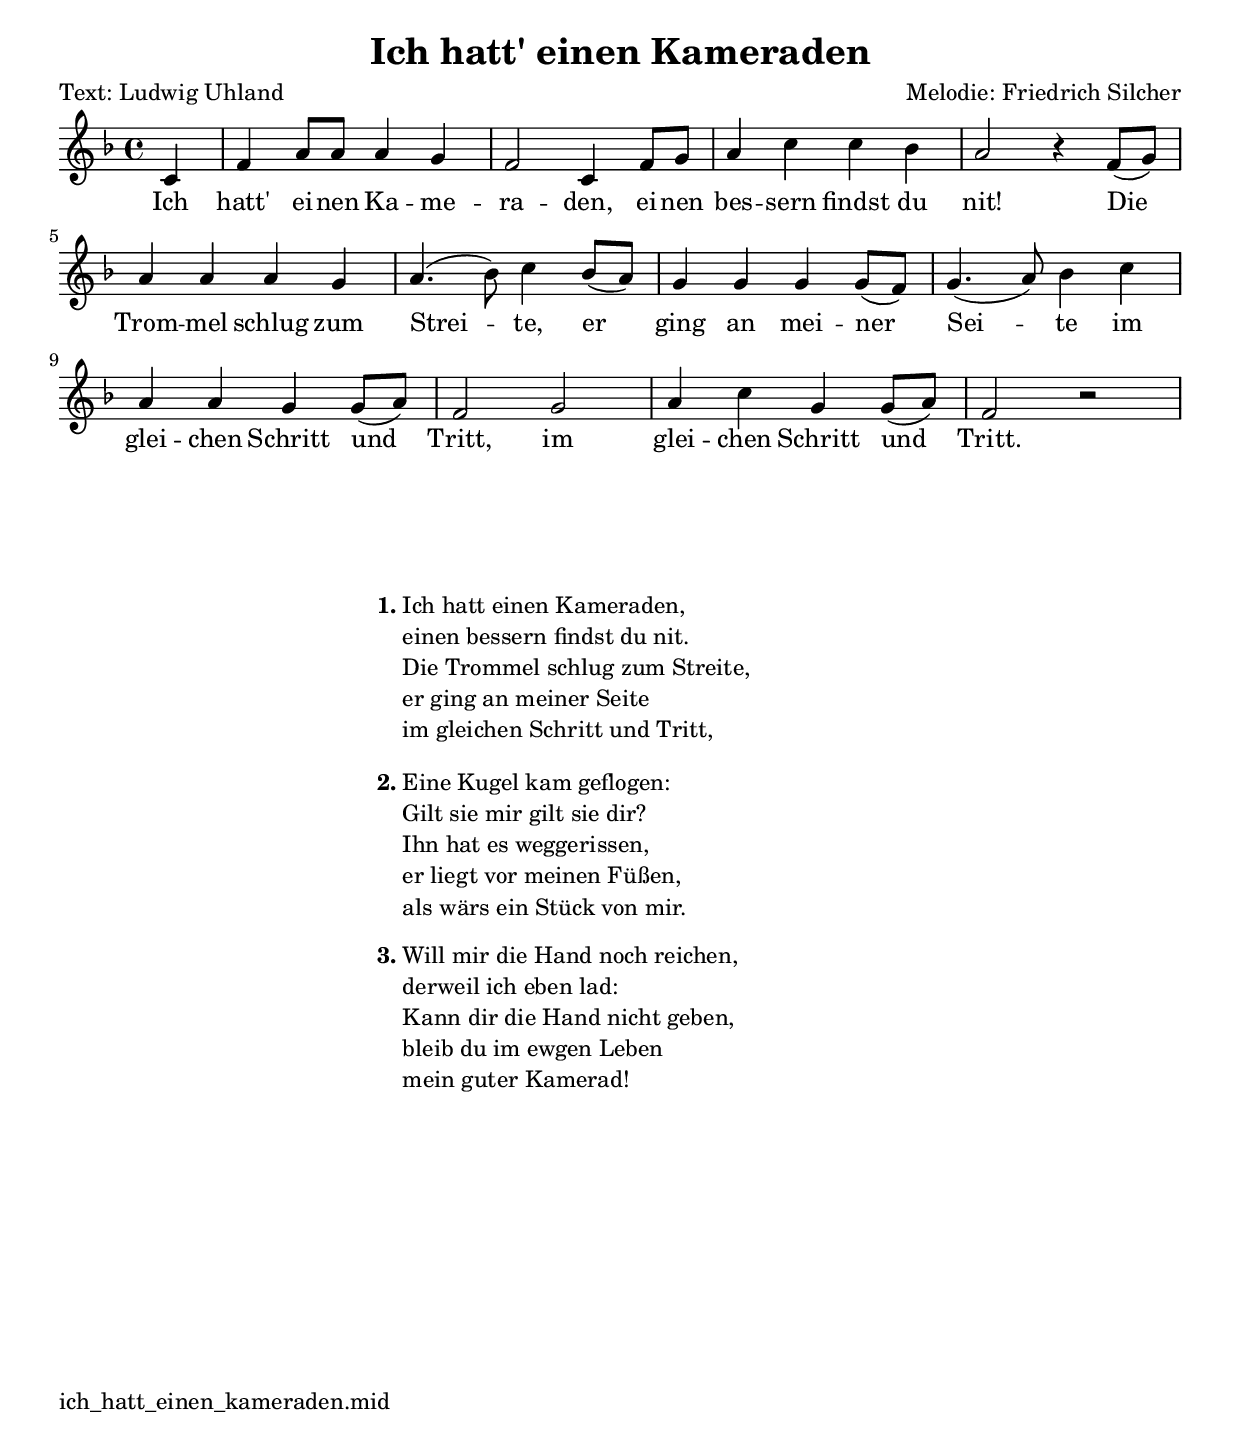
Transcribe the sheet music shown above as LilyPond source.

\version "2.24.3"

\bookpart {
  \tocItem \markup "Ich hatt' einen Kameraden"
  \header {
    title    = "Ich hatt' einen Kameraden"
    poet     = "Text: Ludwig Uhland"
    composer = "Melodie: Friedrich Silcher"
  }

\score {
  \midi { \tempo 4 = 120 }
  \layout{indent=0}
   <<
    \transpose g f {
    \key g \major
    \time 4/4
    \relative c' {
    \partial 4 d4
    g4 b8 b8 b4 a4
    g2 d4 g8 a8
    b4 d4 d4 c4
    b2 r4 g8 ( [ a8 ) ] \break
    b4 b4 b4 a4
    b4. ( c8 ) d4 c8 ( [ b8 ) ]
    a4 a4 a4 a8 ( g8 )
    a4. ( b8 ) c4 d4 \break
    b4 b4 a4 a8 ( [ b8 ) ]
    g2 a2
    b4 d4 a4 a8 ( [ b8 ) ]
    g2 r2
    }}
  >>    

\addlyrics {
    Ich "hatt'" ei -- nen Ka -- me -- ra -- "den,"
    ei -- nen bes -- sern findst du "nit!"
    Die Trom -- mel schlug zum Strei -- "te,"
    er ging an mei -- ner Sei -- te im glei -- chen Schritt und "Tritt,"
    im glei -- chen Schritt und "Tritt." }
}

%{
akkorde = \chords {
  s4
  g2 d2:7
  g1 d1:7 g1
  d1:7
  g1 d2.:7 g4 d1:7
  g2 d2:7
  g2 d2:7
  g2 d2:7 g2
}
%}

\markup {
  \vspace #5
  \hspace #30
  \line {
     \column {
       \line { \bold "1."
        \column {
"Ich hatt einen Kameraden,       "
"einen bessern findst du nit.    "
"Die Trommel schlug zum Streite, "
"er ging an meiner Seite         "
"im gleichen Schritt und Tritt,  "
        }}
      \vspace #1
      \line { \bold "2."
        \column {
"Eine Kugel kam geflogen:        "
"Gilt sie mir gilt sie dir?      "
"Ihn hat es weggerissen,         "
"er liegt vor meinen Füßen,    "
"als wärs ein Stück von mir.   "
        }}
      \vspace #1
      \line { \bold "3."
        \column {
"Will mir die Hand noch reichen, "
"derweil ich eben lad:           "
"Kann dir die Hand nicht geben,  "
"bleib du im ewgen Leben         "
"mein guter Kamerad!             "
        }}
}}
}
 \markup {
  \vspace #10
  \with-url #"http:///edgar-saenger.de/musik/volkslieder/src/ich_hatt_einen_kameraden.mid"
                                                            {ich_hatt_einen_kameraden.mid}
 }
}